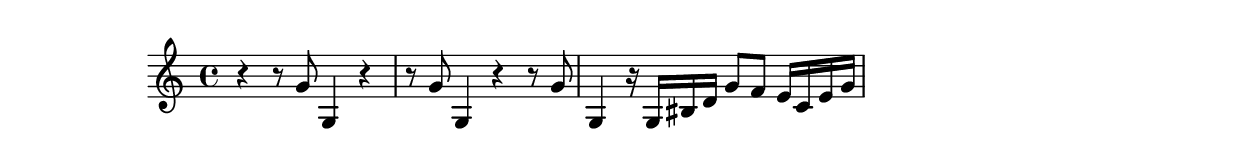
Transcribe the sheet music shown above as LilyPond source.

\version "2.18.2"

"/global/music" = \relative c {
  << \new Voice = "global_voice1" {
    %{BWV 52/5%}
    r4 r8 g'' g,4
    r r8 g' g,4
    r r8 g' g,4
    r16 g bis d g8 f e16 c e g
  } >>
}

\book {
  \header {
  }

  \bookpart { 
    \score {
      <<
      \new Staff = GlobalStaff \with { }
      \context Staff = GlobalStaff {
        \"/global/music"
      }
      >>
    }
  }
}
